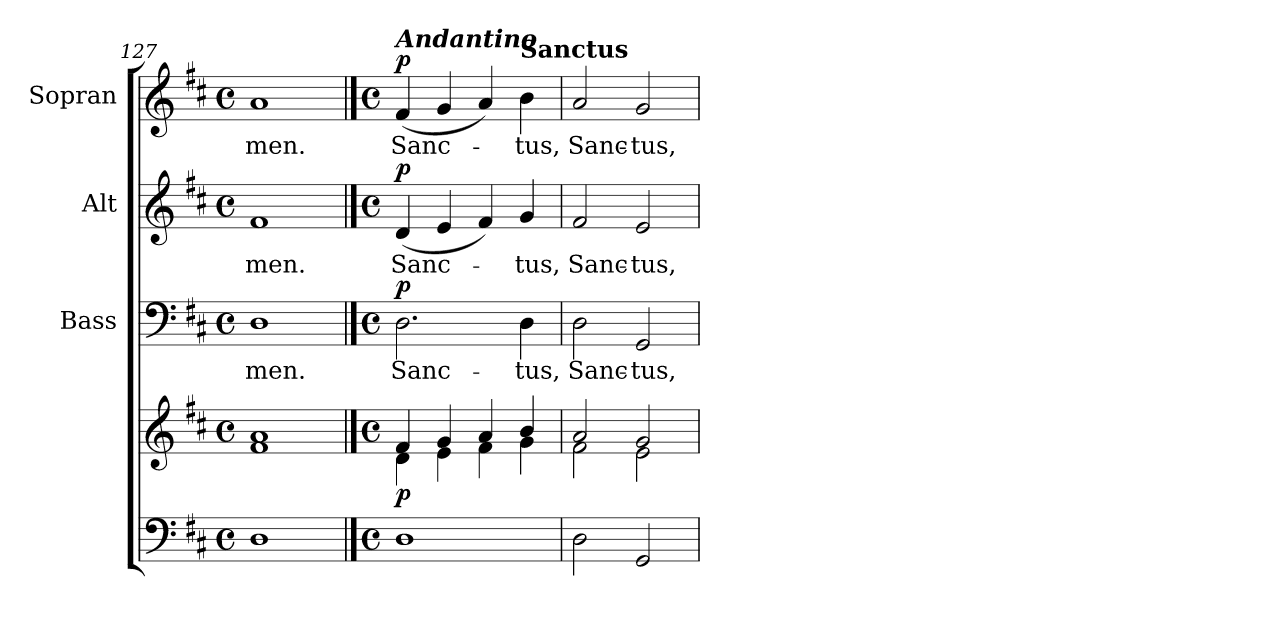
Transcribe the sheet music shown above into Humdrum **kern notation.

**kern	**kern	**dynam	**kern	**text	**dynam	**kern	**text	**dynam	**kern	**text	**dynam
*part4	*part4	*part4	*part3	*part3	*part3	*part2	*part2	*part2	*part1	*part1	*part1
*staff5	*staff4	*staff4/5	*staff3	*staff3	*staff3	*staff2	*staff2	*staff2	*staff1	*staff1	*staff1
*	*	*	*I"Bass	*	*	*I"Alt	*	*	*I"Sopran	*	*
*	*	*	*I'B.	*	*	*I'A.	*	*	*I'S.	*	*
*clefF4	*clefG2	*	*clefF4	*	*	*clefG2	*	*	*clefG2	*	*
*k[f#c#]	*k[f#c#]	*	*k[f#c#]	*	*	*k[f#c#]	*	*	*k[f#c#]	*	*
*D:	*D:	*	*D:	*	*	*D:	*	*	*D:	*	*
*M4/4	*M4/4	*	*M4/4	*	*	*M4/4	*	*	*M4/4	*	*
*met(c)	*met(c)	*	*met(c)	*	*	*met(c)	*	*	*met(c)	*	*
=127	=127	=127	=127	=127	=127	=127	=127	=127	=127	=127	=127
*	*^	*	*	*	*	*	*	*	*	*	*
!	!	!	!	!	!LO:LY:b	!	!	!LO:LY:b	!	!	!LO:LY:b	!
1D	1a	1f#	.	1D	-men.	.	1f#	-men.	.	1a	-men.	.
!!LO:LB:g=z
==128	==128	==128	==128	==128	==128	==128	==128	==128	==128	==128	==128	==128
*M4/4	*M4/4	*	*	*M4/4	*	*	*M4/4	*	*	*M4/4	*	*
*met(c)	*met(c)	*	*	*met(c)	*	*	*met(c)	*	*	*met(c)	*	*
!	!	!	!	!	!	!	!	!	!	!LO:TX:a:Bi:t=Andantino	!	!
!	!	!	!LO:DY:b	!	!LO:LY:b	!LO:DY:a	!	!LO:LY:b	!LO:DY:a	!	!LO:LY:b	!LO:DY:a
1D	4f#/	4d\	p	2.D\	Sanc-	p	(<4d/	Sanc-	p	(<4f#/	Sanc-	p
.	4g/	4e\	.	.	.	.	4e/	.	.	4g/	.	.
.	4a/	4f#\	.	.	.	.	4f#/)	.	.	4a/)	.	.
!	!	!	!	!	!	!	!	!	!	!LO:TX:a:B:t=Sanctus	!	!
!	!	!	!	!	!LO:LY:b	!	!	!LO:LY:b	!	!	!LO:LY:b	!
.	4b/	4g\	.	4D\	-tus,	.	4g/	-tus,	.	4b\	-tus,	.
=129	=129	=129	=129	=129	=129	=129	=129	=129	=129	=129	=129	=129
!	!	!	!	!	!LO:LY:b	!	!	!LO:LY:b	!	!	!LO:LY:b	!
2D\	2a/	2f#\	.	2D\	Sanc-	.	2f#/	Sanc-	.	2a/	Sanc-	.
!	!	!	!	!	!LO:LY:b	!	!	!LO:LY:b	!	!	!LO:LY:b	!
2GG/	2g/	2e\	.	2GG/	-tus,	.	2e/	-tus,	.	2g/	-tus,	.
*	*v	*v	*	*	*	*	*	*	*	*	*	*
=	=	=	=	=	=	=	=	=	=	=	=
*-	*-	*-	*-	*-	*-	*-	*-	*-	*-	*-	*-
